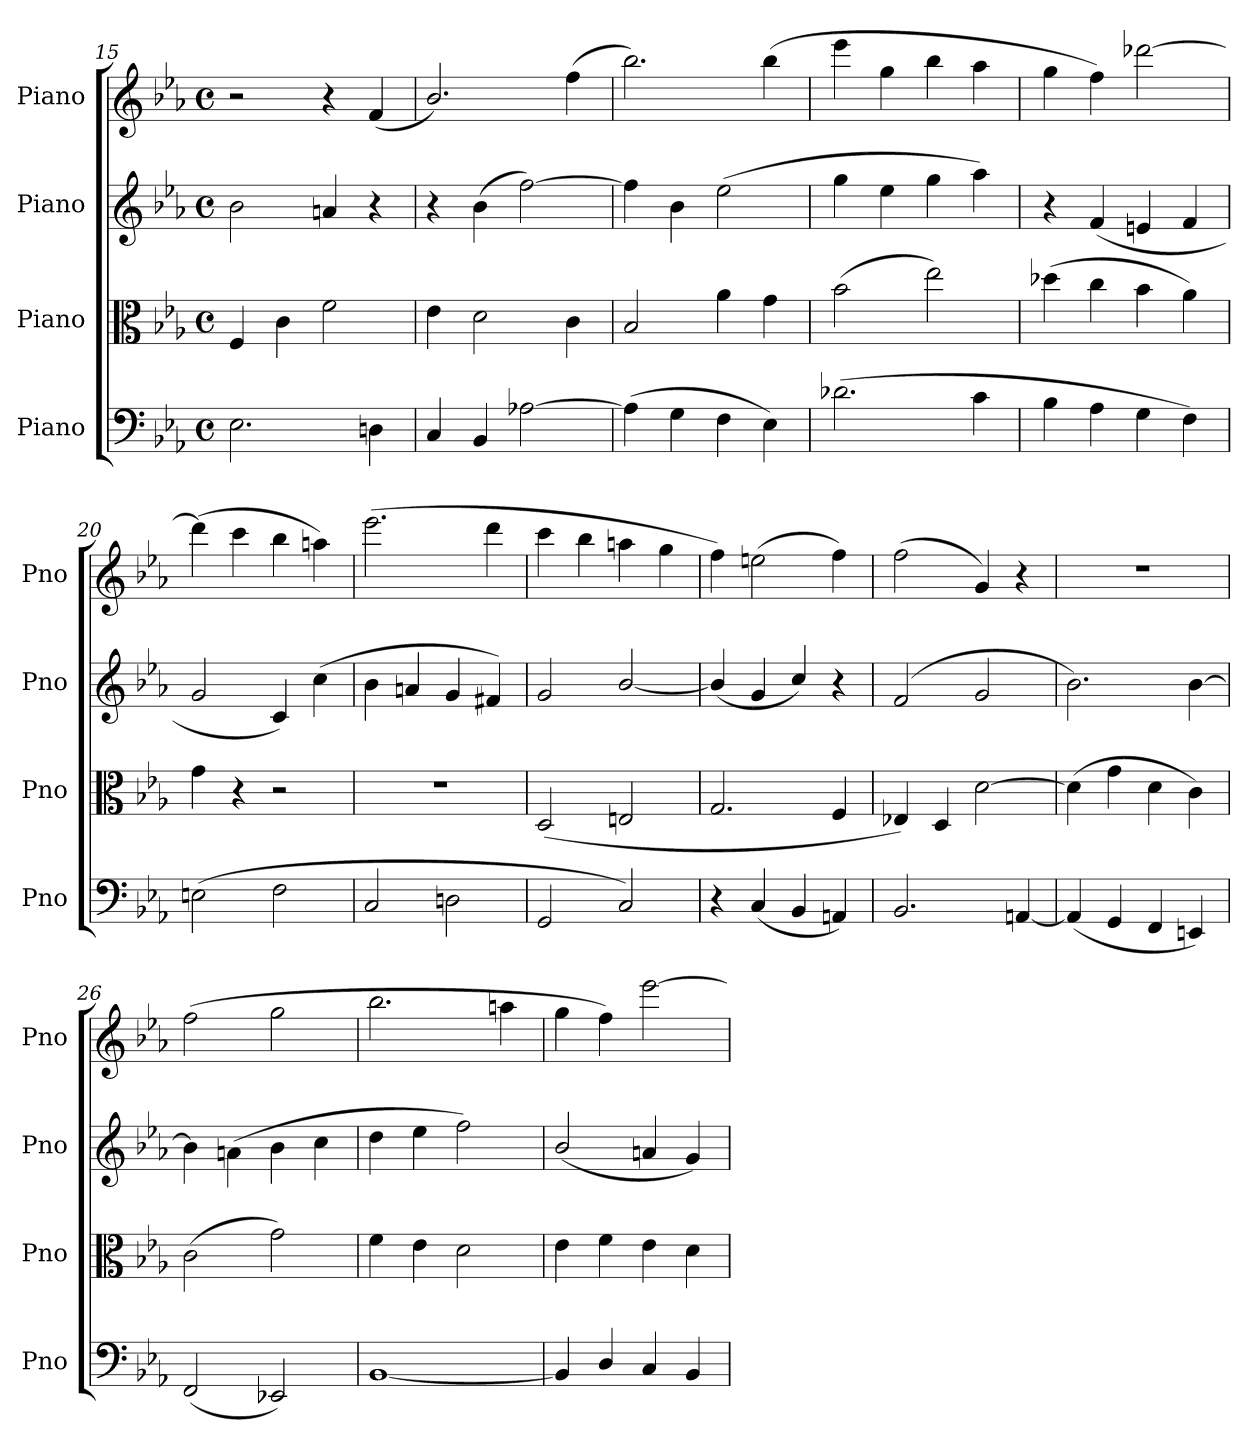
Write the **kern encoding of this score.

**kern	**kern	**kern	**kern
*part4	*part3	*part2	*part1
*staff4	*staff3	*staff2	*staff1
*I"Piano	*I"Piano	*I"Piano	*I"Piano
*I'Pno	*I'Pno	*I'Pno	*I'Pno
*clefF4	*clefC3	*clefG2	*clefG2
*k[b-e-a-]	*k[b-e-a-]	*k[b-e-a-]	*k[b-e-a-]
*M4/4	*M4/4	*M4/4	*M4/4
*met(c)	*met(c)	*met(c)	*met(c)
=15	=15	=15	=15
2.E-\	4F/	2b-\	2r
.	4c\	.	.
.	2f\	4an/	4r
4Dn\	.	4r	(4f/
=16	=16	=16	=16
4C/	4e-\	4r	2.b-/)
4BB-/	2d\	(4b-\	.
[2A-X\	.	[2ff\)	.
.	4c\	.	(4ff\
=17	=17	=17	=17
(4A-\]	2B-/	4ff\]	2.bb-\)
4G\	.	4b-\	.
4F\	4a-\	(2ee-\	.
4E-\)	4g\	.	(4bb-\
=18	=18	=18	=18
(2.d-X\	(2b-\	4gg\	4eee-\
.	.	4ee-\	4gg\
.	2ee-\)	4gg\	4bb-\
4c\	.	4aa-\)	4aa-\
=19	=19	=19	=19
4B-\	(4dd-X\	4r	4gg\
4A-\	4cc\	(4f/	4ff\)
4G\	4b-\	4en/	[2ddd-X\
4F\)	4a-\)	4f/	.
=20	=20	=20	=20
(2En\	4g\	2g/	(4ddd-\]
.	4r	.	4ccc\
2F\	2r	4c/)	4bb-\
.	.	(4cc\	4aan\)
=21	=21	=21	=21
2C/	1r	4b-\	(2.eee-\
.	.	4an/	.
2Dn\	.	4g/	.
.	.	4f#X/)	4ddd\
=22	=22	=22	=22
2GG/	(2D/	2g/	4ccc\
.	.	.	4bb-\
2C/)	2En/	[2b-/	4aan\
.	.	.	4gg\
=23	=23	=23	=23
4r	2.G/	(4b-/]	4ff\)
(4C/	.	4g/	(2een\
4BB-/	.	4cc/)	.
4AAn/)	4F/	4r	4ff\)
!!LO:LB:g=z
=24	=24	=24	=24
2.BB-/	4E-X/)	(2f/	(2ff\
.	4D/	.	.
.	[2d\	2g/	4g/)
[4AAn/	.	.	4r
=25	=25	=25	=25
(4AA/]	(4d\]	2.b-\)	1r
4GG/	4g\	.	.
4FF/	4d\	.	.
4EEn/)	4c\)	[4b-\	.
=26	=26	=26	=26
(2FF/	(2c\	4b-\]	(2ff\
.	.	(4an\	.
2EE-X/)	2g\)	4b-\	2gg\
.	.	4cc\	.
=27	=27	=27	=27
[1BB-	4f\	4dd\	2.bb-\
.	4e-\	4ee-\	.
.	2d\	2ff\)	.
.	.	.	4aan\
=28	=28	=28	=28
4BB-/]	4e-\	(2b-/	4gg\
4D/	4f\	.	4ff\)
4C/	4e-\	4an/	[2eee-\
4BB-/	4d\	4g/)	.
=	=	=	=
*-	*-	*-	*-
